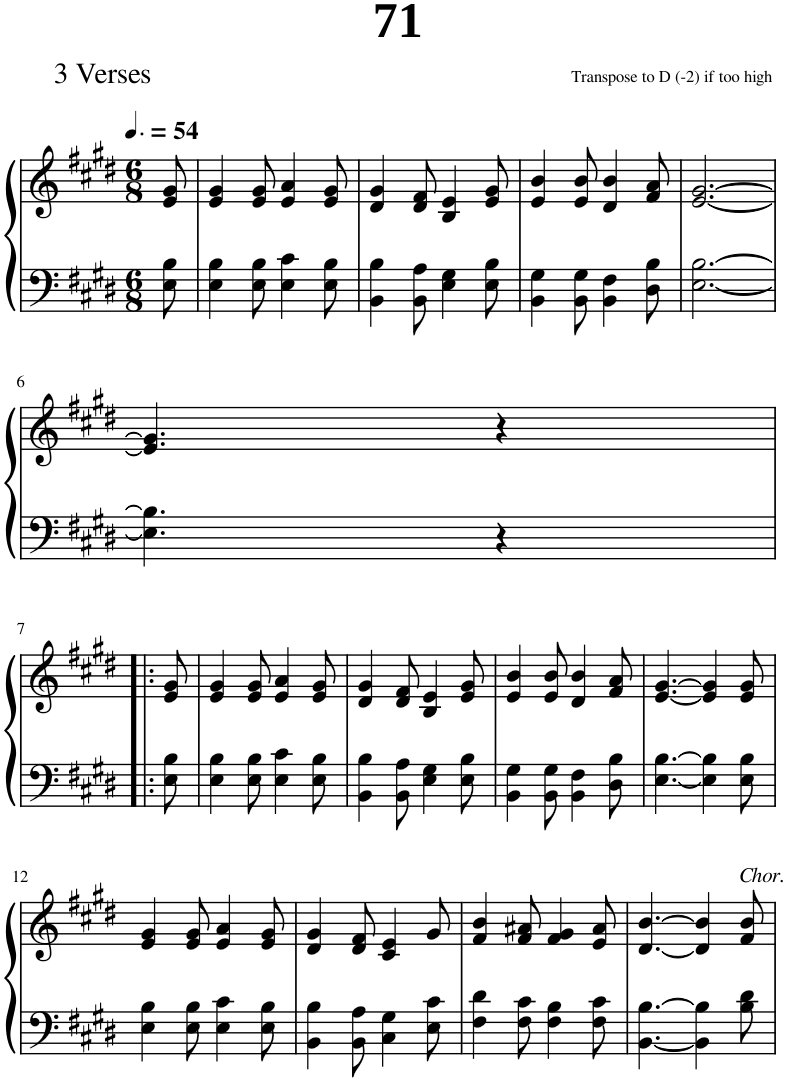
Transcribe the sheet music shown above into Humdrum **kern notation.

**kern	**kern
*part1	*part1
*staff2	*staff1
*I"Piano	*
*I'Pno.	*
*clefF4	*clefG2
*k[f#c#g#d#]	*k[f#c#g#d#]
*M6/8	*M6/8
*MM81	*MM81
=1	=1
8E\ 8B\	8e/ 8g#/
=2	=2
4E\ 4B\	4e/ 4g#/
8E\ 8B\	8e/ 8g#/
4E\ 4c#\	4e/ 4a/
8E\ 8B\	8e/ 8g#/
=3	=3
4BB\ 4B\	4d#/ 4g#/
8BB\ 8A\	8d#/ 8f#/
4E\ 4G#\	4B/ 4e/
8E\ 8B\	8e/ 8g#/
=4	=4
4BB\ 4G#\	4e/ 4b/
8BB\ 8G#\	8e/ 8b/
4BB\ 4F#\	4d#/ 4b/
8D#\ 8B\	8f#/ 8a/
=5	=5
[2.E\ [2.B\	[2.e/ [2.g#/
!!LO:LB:g=z
=6	=6
4.E\] 4.B\]	4.e/] 4.g#/]
4r	4r
!!LO:LB:g=z
=7!|:	=7!|:
8E\ 8B\	8e/ 8g#/
=8	=8
4E\ 4B\	4e/ 4g#/
8E\ 8B\	8e/ 8g#/
4E\ 4c#\	4e/ 4a/
8E\ 8B\	8e/ 8g#/
=9	=9
4BB\ 4B\	4d#/ 4g#/
8BB\ 8A\	8d#/ 8f#/
4E\ 4G#\	4B/ 4e/
8E\ 8B\	8e/ 8g#/
=10	=10
4BB\ 4G#\	4e/ 4b/
8BB\ 8G#\	8e/ 8b/
4BB\ 4F#\	4d#/ 4b/
8D#\ 8B\	8f#/ 8a/
=11	=11
[4.E\ [4.B\	[4.e/ [4.g#/
4E\] 4B\]	4e/] 4g#/]
8E\ 8B\	8e/ 8g#/
!!LO:LB:g=z
=12	=12
4E\ 4B\	4e/ 4g#/
8E\ 8B\	8e/ 8g#/
4E\ 4c#\	4e/ 4a/
8E\ 8B\	8e/ 8g#/
=13	=13
4BB\ 4B\	4d#/ 4g#/
8BB\ 8A\	8d#/ 8f#/
4C#\ 4G#\	4c#/ 4e/
8E\ 8c#\	8g#/
=14	=14
4F#\ 4d#\	4f#/ 4b/
8F#\ 8c#\	8f#/ 8a#X/
4F#\ 4B\	4f#/ 4g#/
8F#\ 8c#\	8e/ 8a#/
=15	=15
[4.BB\ [4.B\	[4.d#/ [4.b/
4BB\] 4B\]	4d#/] 4b/]
!	!LO:TX:a:i:t=Chor.
8B\ 8d#\	8f#/ 8b/
=	=
*-	*-
